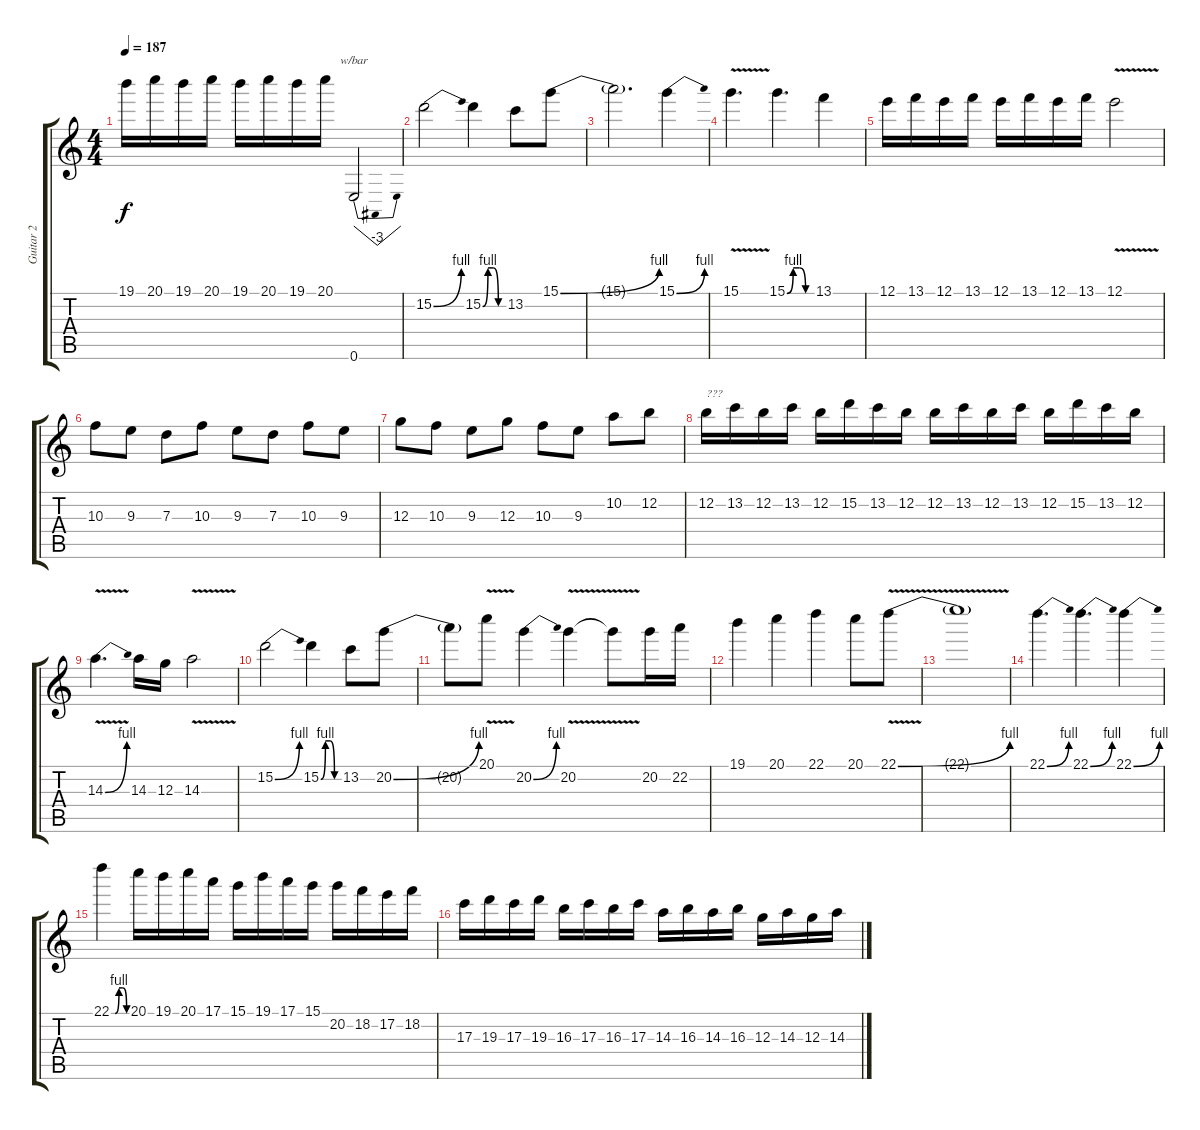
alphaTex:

\track ("Guitar 2" "Guitar 2") {instrument overdrivenguitar}
\staff {score tabs}
\tuning (E4 B3 G3 D3 A2 E2) {hide}
\ts (4 4)
\tempo 187
\clef g2
\ks c
19.1.16{dy f} 20.1.16 19.1.16 20.1.16 19.1.16 20.1.16 19.1.16 20.1.16 0.6.2{tbe (dip default 0 0 30 -12 60 0)} |
15.2{be (bend 0 0 60 4)}.2 15.2{be (custom 0 0 15 4 30 4 45 0 60 0)}.4 13.2.8 15.1{be (bend 0 0 60 4)}.8 |
15.1{t}.2{d} 15.1{be (bend 0 0 60 4)}.4 |
15.1{v}.4{d} 15.1{be (custom 0 0 15 4 30 4 45 0 60 0)}.4{d} 13.1.4 |
12.1.16 13.1.16 12.1.16 13.1.16 12.1.16 13.1.16 12.1.16 13.1.16 12.1{v}.2 |
10.3.8 9.3.8 7.3.8 10.3.8 9.3.8 7.3.8 10.3.8 9.3.8 |
12.3.8 10.3.8 9.3.8 12.3.8 10.3.8 9.3.8 10.2.8 12.2.8 |
12.2.16{txt "???"} 13.2.16 12.2.16 13.2.16 12.2.16 15.2.16 13.2.16 12.2.16 12.2.16 13.2.16 12.2.16 13.2.16 12.2.16 15.2.16 13.2.16 12.2.16 |
14.3{be (bend 0 0 60 4) v}.4{d} 14.3.16 12.3.16 14.3{v}.2 |
15.2{be (bend 0 0 60 4)}.2 15.2{be (custom 0 0 15 4 30 4 45 0 60 0)}.4 13.2.8 20.2{be (bend 0 0 60 4)}.8 |
20.2{t}.8 20.1{v}.8 20.2{be (bend 0 0 60 4)}.4 20.2{v}.4 20.2{t}.8 20.2.16 22.2.16 |
19.1.4 20.1.4 22.1.4 20.1.8 22.1{be (bend 0 0 60 4) v}.8 |
22.1{t}.1 |
22.1{be (bend 0 0 60 4)}.4{d} 22.1{be (bend 0 0 60 4)}.4{d} 22.1{be (bend 0 0 60 4)}.4 |
22.1{be (custom 0 0 15 0 30 4 45 4 60 0)}.4 20.1.16 19.1.16 20.1.16 17.1.16 15.1.16 19.1.16 17.1.16 15.1.16 20.2.16 18.2.16 17.2.16 18.2.16 |
17.3.16 19.3.16 17.3.16 19.3.16 16.3.16 17.3.16 16.3.16 17.3.16 14.3.16 16.3.16 14.3.16 16.3.16 12.3.16 14.3.16 12.3.16 14.3.16
